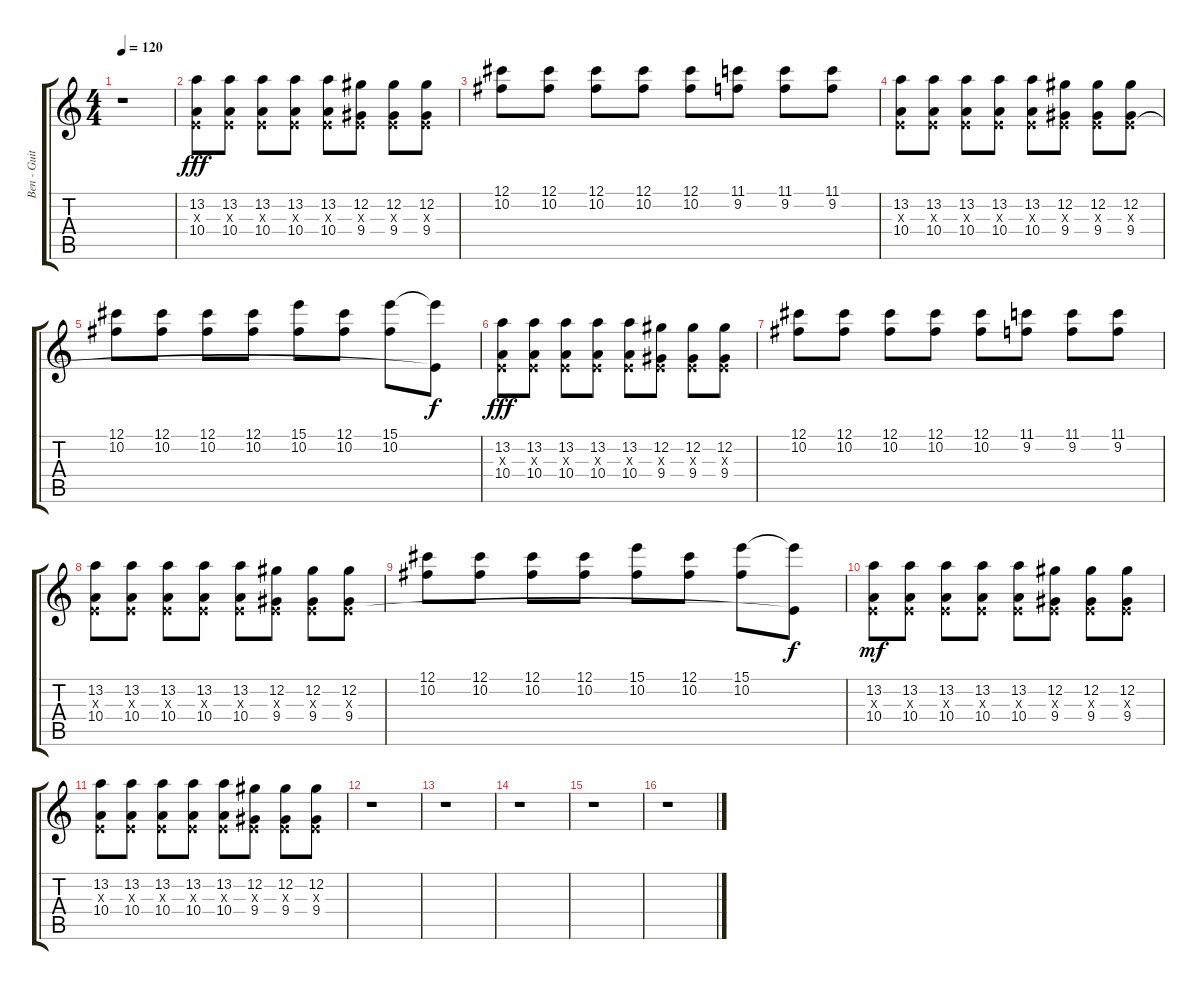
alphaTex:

\track ("Ben - Guitare 2" "Ben - Guit") {instrument overdrivenguitar}
\staff {score tabs}
\tuning (Db4 Ab3 E3 B2 Gb2 B1) {hide}
\ts (4 4)
\tempo 120
\clef g2
\ks c
r.1{dy fff} |
(13.2 0.3{x} 10.4).8{volume 7 instrument overdrivenguitar} (13.2 0.3{x} 10.4).8 (13.2 0.3{x} 10.4).8 (13.2 0.3{x} 10.4).8 (13.2 0.3{x} 10.4).8 (12.2 0.3{x} 9.4).8 (12.2 0.3{x} 9.4).8 (12.2 0.3{x} 9.4).8 |
(12.1 10.2).8 (12.1 10.2).8 (12.1 10.2).8 (12.1 10.2).8 (12.1 10.2).8 (11.1 9.2).8 (11.1 9.2).8 (11.1 9.2).8 |
(13.2 0.3{x} 10.4).8 (13.2 0.3{x} 10.4).8 (13.2 0.3{x} 10.4).8 (13.2 0.3{x} 10.4).8 (13.2 0.3{x} 10.4).8 (12.2 0.3{x} 9.4).8 (12.2 0.3{x} 9.4).8 (12.2 0.3{x} 9.4).8 |
(12.1 10.2).8 (12.1 10.2).8 (12.1 10.2).8 (12.1 10.2).8 (15.1 10.2).8 (12.1 10.2).8 (15.1 10.2).8 (15.1{t} 0.3{t}).8{dy f} |
(13.2 0.3{x} 10.4).8{dy fff} (13.2 0.3{x} 10.4).8 (13.2 0.3{x} 10.4).8 (13.2 0.3{x} 10.4).8 (13.2 0.3{x} 10.4).8 (12.2 0.3{x} 9.4).8 (12.2 0.3{x} 9.4).8 (12.2 0.3{x} 9.4).8 |
(12.1 10.2).8 (12.1 10.2).8 (12.1 10.2).8 (12.1 10.2).8 (12.1 10.2).8 (11.1 9.2).8 (11.1 9.2).8 (11.1 9.2).8 |
(13.2 0.3{x} 10.4).8 (13.2 0.3{x} 10.4).8 (13.2 0.3{x} 10.4).8 (13.2 0.3{x} 10.4).8 (13.2 0.3{x} 10.4).8 (12.2 0.3{x} 9.4).8 (12.2 0.3{x} 9.4).8 (12.2 0.3{x} 9.4).8 |
(12.1 10.2).8 (12.1 10.2).8 (12.1 10.2).8 (12.1 10.2).8 (15.1 10.2).8 (12.1 10.2).8 (15.1 10.2).8 (15.1{t} 0.3{t}).8{dy f} |
(13.2 0.3{x} 10.4).8{dy mf volume 8 instrument overdrivenguitar} (13.2 0.3{x} 10.4).8 (13.2 0.3{x} 10.4).8 (13.2 0.3{x} 10.4).8 (13.2 0.3{x} 10.4).8 (12.2 0.3{x} 9.4).8 (12.2 0.3{x} 9.4).8 (12.2 0.3{x} 9.4).8 |
(13.2 0.3{x} 10.4).8 (13.2 0.3{x} 10.4).8 (13.2 0.3{x} 10.4).8 (13.2 0.3{x} 10.4).8 (13.2 0.3{x} 10.4).8 (12.2 0.3{x} 9.4).8 (12.2 0.3{x} 9.4).8 (12.2 0.3{x} 9.4).8 |
r.1 |
r.1 |
r.1 |
r.1 |
r.1
